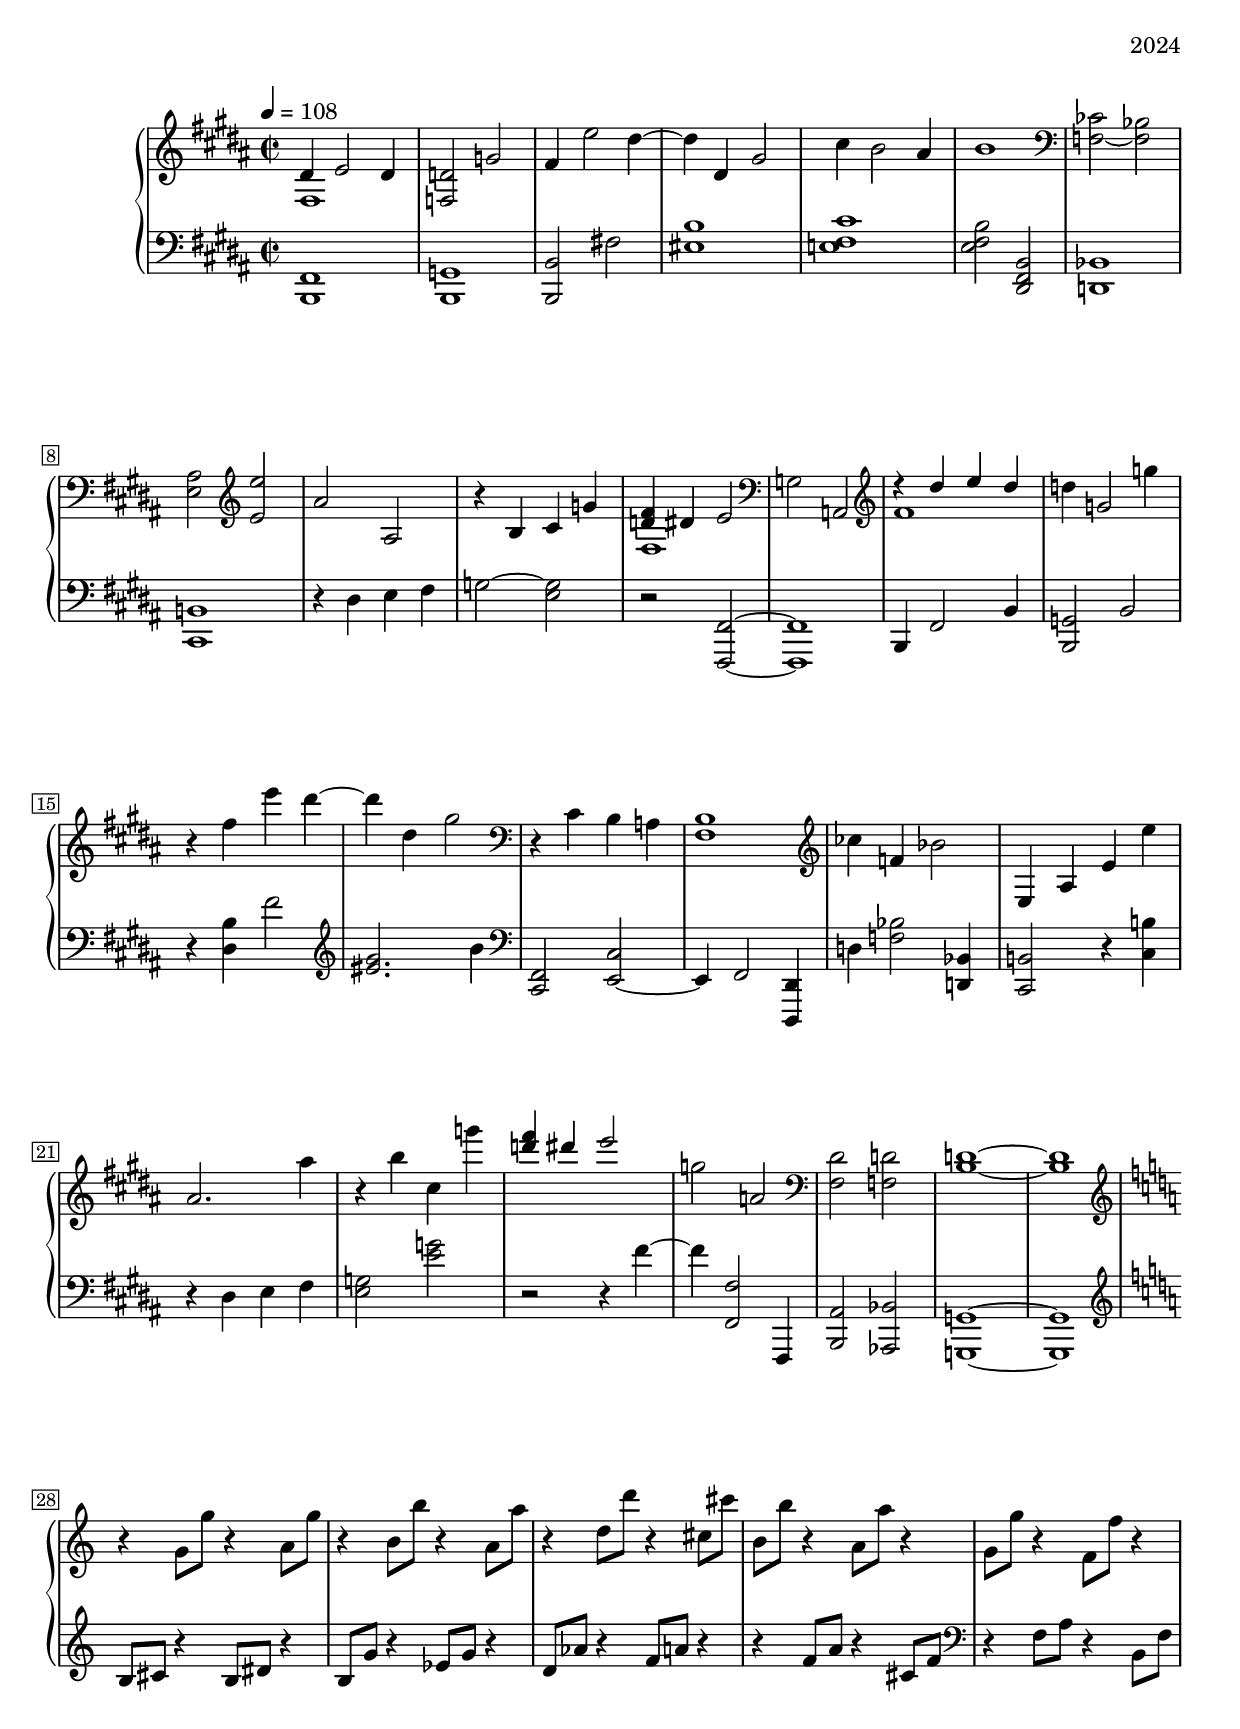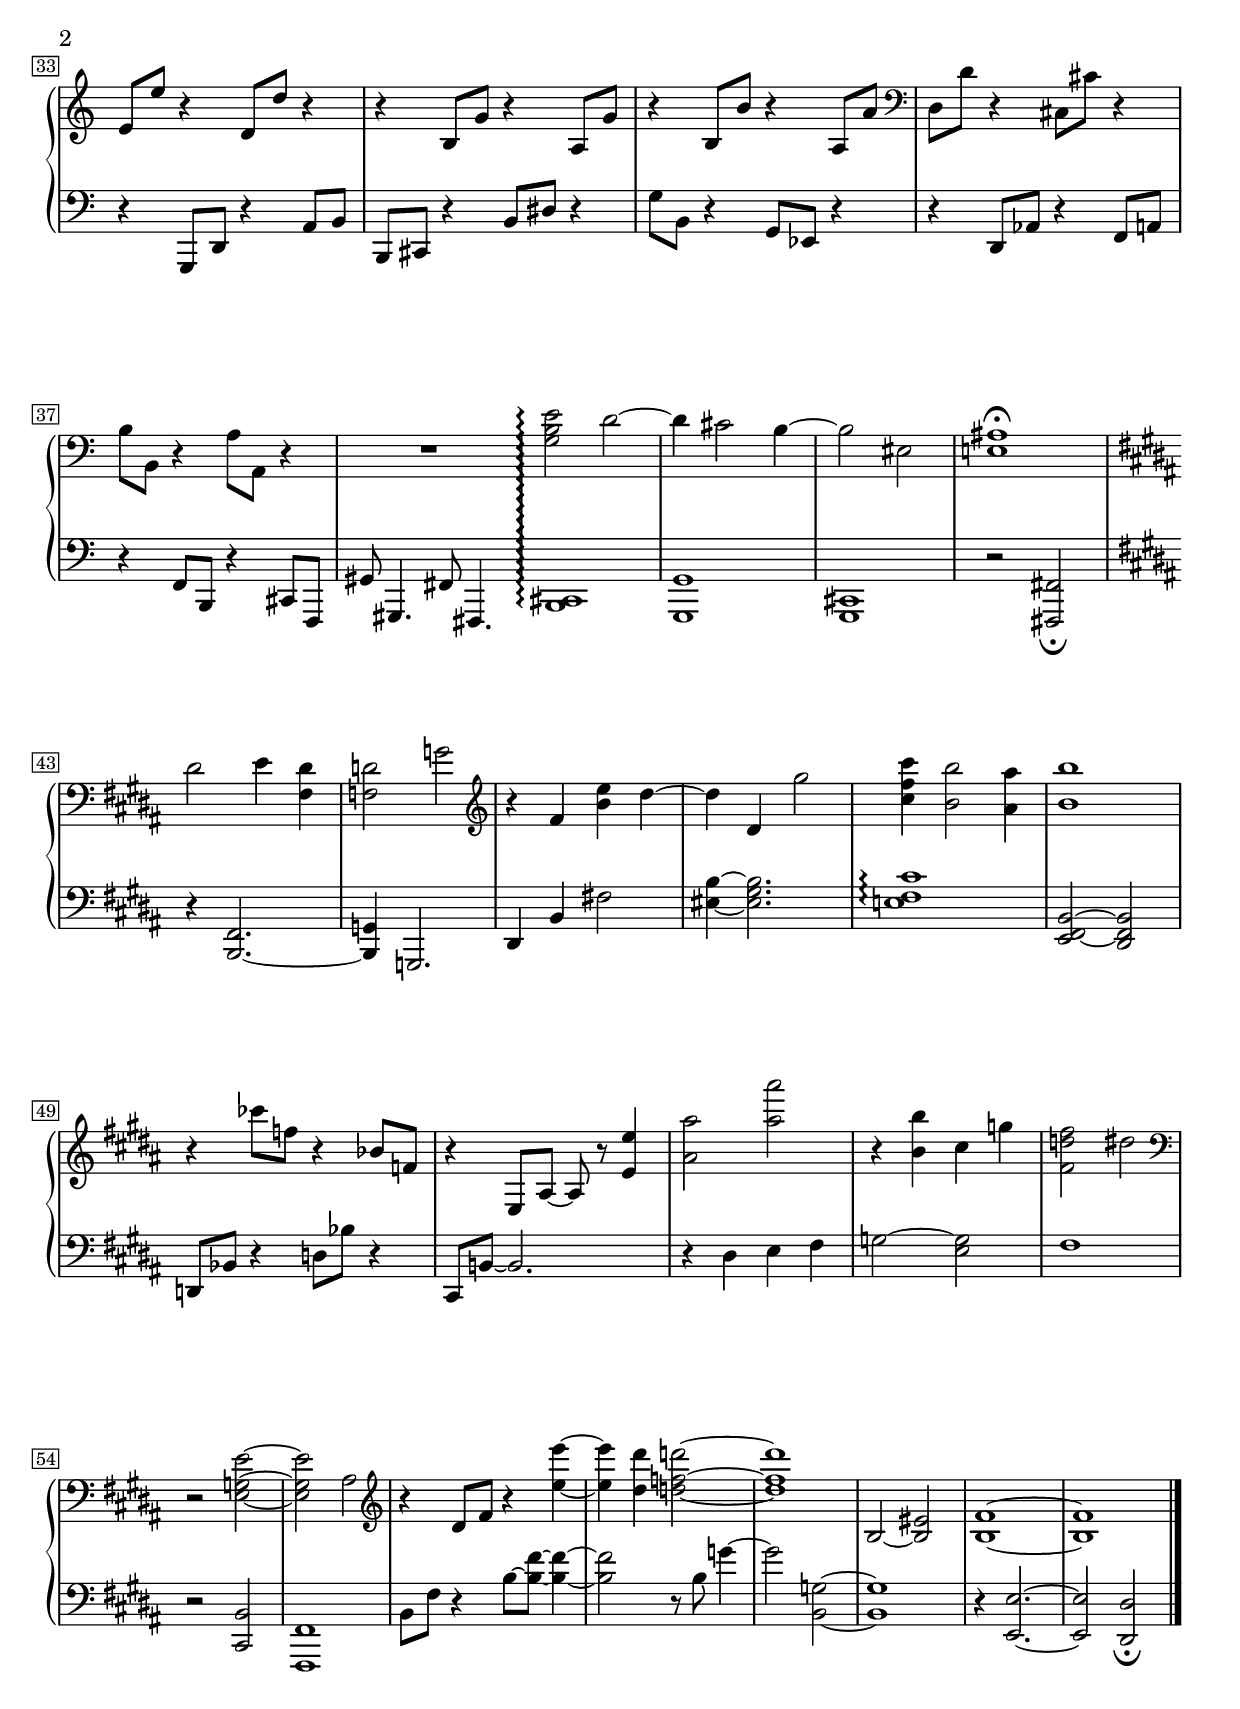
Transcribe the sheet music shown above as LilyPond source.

Global = {
  \key b \major
  \time 2/2
  \include "../global.ly"
}

Soprano = \context Voice = "one" \relative c' {
  \voiceOne
  \stemUp\tieUp
  \override MultiMeasureRest.staff-position = #0
  \override Rest.staff-position = #0
  \label #'IntermezzoBmajor
  \tempo 4 = 108
  %1
  | dis4 e2 dis4
  | \stemNeutral\tieNeutral
    <f, d'>2 g'
  | fis4 e'2 dis4~
  | dis dis, gis2
  %5
  | cis4 b2 ais4
  | b1
    \clef "bass"
  | \once\tieDown <f, ces'>2~ <f bes>
  | <e ais>
    \clef "treble"
    <e' e'>
  | ais ais,
  %10
  | r4 b cis g'
  | <d fis> dis e2
    \clef "bass"
  | g,2 a,
    \clef "treble"
  | \stemUp d''4\rest dis e dis
  | \stemNeutral d g,2 g'4
  %15
  | r4 fis e' dis~
  | dis dis, gis2
    \clef "bass"
  | r4 cis,, b a
  | <fis b>1
    \clef "treble"
  | ces''4 f, bes2
  %20
  | e,,4 ais e' e'
  | ais,2. ais'4
  | r b cis, g''
  | \stemUp <d fis> dis e2
  | \stemNeutral g,2 a,
    \clef "bass"
  %25
  | <fis, dis'>2 <f d'>
  | <b d>1~
  | q
    \clef "treble"
    \key c \major
  | r4 g'8 g' r4 a,8 g'
  | r4 b,8 b' r4 a,8 a'
  %30
  | r4 d,8 d' r4 cis,8 cis'
  | b,8 b' r4 a,8 a' r4
  | g,8 g' r4 f,8 f' r4
  | e,8 e' r4 d,8 d' r4
  | r4 b,8 g' r4 a,8 g'
  %35
  | r4 b,8 b' r4 a,8 a'
    \clef "bass"
  | d,,8 d' r4 cis,8 cis' r4
  | b8 b, r4 a'8 a, r4
  | R1
  | <g' b e>2\arpeggio d'~
  %40
  | d4 cis2 b4~
  | b2 eis,
  | <e ais>1\fermata
    \key b \major
  | dis'2 e4 <fis, dis'>
  | <f d'>2 g'
    \clef "treble"
  %45
  | r4 fis <b e> dis~
  | dis dis, gis'2
  | <cis, fis cis'>4 <b b'>2 <ais ais'>4
  | <b b'>1
  | r4 ces'8 f, r4 bes,8 f
  %50
  | r4 e,8 ais~ ais r <e' e'>4
  | <ais ais'>2 <ais' ais'>
  | r4 <b, b'> cis g'
  | <fis, d' fis>2 dis'
    \clef "bass"
    \break
  | r2 <e,, g e'>~
  %55
  | q ais
    \clef "treble"
  | r4 dis8 fis r4 <e' e'>~
  | q <dis dis'> <d f d'>2~
  | q1
  | b,2~ <b eis>
  %60
  | <b fis'>1~
  | q
    \fine
}

Alto = \context Voice = "two" \relative c {
  \voiceTwo
  \stemNeutral\tieNeutral
  \mergeDifferentlyDottedOn
  %1
  | fis1
  | s1*9
  %11
  | fis1
  | s
  | fis'
}

Bass = \context Voice = "four" \relative c {
  \voiceFour
  \stemNeutral\tieNeutral
  \override MultiMeasureRest.staff-position = #0
  \override Rest.staff-position = #0
  %1
  | <b, fis'>1
  | <b g'>
  | <b b'>2 fis''
  | <eis b'>1
  %5
  | <e fis cis'>
  | <e fis b>2 <dis, fis b>
  | <d bes'>1
  | <cis b'>
  | r4 dis' e fis
  %10
  | g2~ <e g>
  | r <fis,, fis'>~
  | q1
  | b4 fis'2 b4
  | <b, g'>2 b'
  %15
  | r4 <dis b'> fis'2
    \clef "treble"
  | <eis gis>2. b'4
    \clef "bass"
  | <cis,,, fis>2 <e cis'>~
  | e4 fis2 <dis, dis'>4
  | d'' <f bes>2 <d, bes'>4
  %20
  | <cis b'>2 r4 <cis' b'>4
  | r4 dis e fis
  | <e g>2 <e' g>
  | r2 r4 fis~
  | fis <fis,, fis'>2 fis,4
  %25
  | <b ais'>2 <aes bes'>
  | <g g'>1~
  | q
    \clef "treble"
    \key c \major
  | b''8 cis r4 b8 dis r4
  | b8 g' r4 ees8 g r4
  %30
  | d8 aes' r4 f8 a r4
  | r4 f8 a r4 cis,8 f
    \clef "bass"
  | r4 f,8 a r4 b,8 f'
  | r4 g,,8 d' r4 a'8 b
  | b,8 cis r4 b'8 dis r4
  %35
  | g8 b, r4 g8 ees r4
  | r4 d8 aes' r4 f8 a
  | r4 f8 b, r4 cis8 f,
  | gis' gis,4. fis'8 fis,4.
  | <b cis>1\arpeggio
  %40
  | <g g'>
  | <g cis>
  | r2 <fis fis'>\fermata
    \key b \major
  | r4 <b fis'>2.~
  | <b g'>4 g2.
  %45
  | dis'4 b' fis'2
  | <eis b'>4~ <eis gis b>2.
  | <e fis cis'>1\arpeggio
  | <e, fis b>2~ <dis fis b>
  | d8 bes' r4 d8 bes' r4
  %50
  | cis,,8 b'~ b2.
  | r4 dis e fis
  | g2~ <e g>
  | fis1
  | r2 <cis, b'>
  %55
  | <fis, fis'>1
  | b'8 fis' r4 b8~ <b fis'>~ q4~
  | q2 r8 b g'4~
  | g2 <b,, g'>~
  | q1
  %60
  | r4 <e, e'>2.~
  | q2 <dis dis'>\fermata
    \fine
}

forceBreaks = {
  % page 1
  \repeat unfold 6 { s1\noBreak } s1\break\noPageBreak
  \repeat unfold 6 { s1\noBreak } s1\break\noPageBreak
  \repeat unfold 5 { s1\noBreak } s1\break\noPageBreak
  \repeat unfold 6 { s1\noBreak } s1\break\noPageBreak
  \repeat unfold 4 { s1\noBreak } s1\pageBreak
  % page 2
  \repeat unfold 3 { s1\noBreak } s1\break\noPageBreak
  \repeat unfold 5 { s1\noBreak } s1\break\noPageBreak
  \repeat unfold 5 { s1\noBreak } s1\break\noPageBreak
  \repeat unfold 4 { s1\noBreak } s1\break\noPageBreak
}

\score {
  \new PianoStaff \with { connectArpeggios = ##t }
  <<
    \accidentalStyle Score.piano
    \context Staff = "upper" <<
      \set Staff.midiInstrument = #"acoustic grand"
      \Global
      \clef treble
      \Soprano
      \Alto
    >>
    \context Staff = "lower" <<
      \set Staff.midiInstrument = #"acoustic grand"
      \Global
      \clef bass
      \Bass
    >>
    \new Devnull \forceBreaks
  >>
  \header {
    composer = "Andrea Turchetto"
    opus = "2024"
    title = \markup {
      "Intermezzo in B major"
    }
    subtitle = ##f
  }
  \layout {
    \context {
      \PianoStaff
      \override Parentheses.font-size = #-2
      \override TextScript.font-shape = #'italic
      \override TextScript.font-size = #-1
    }
  }
  \midi {
    \tempo 4 = 108
  }
}
